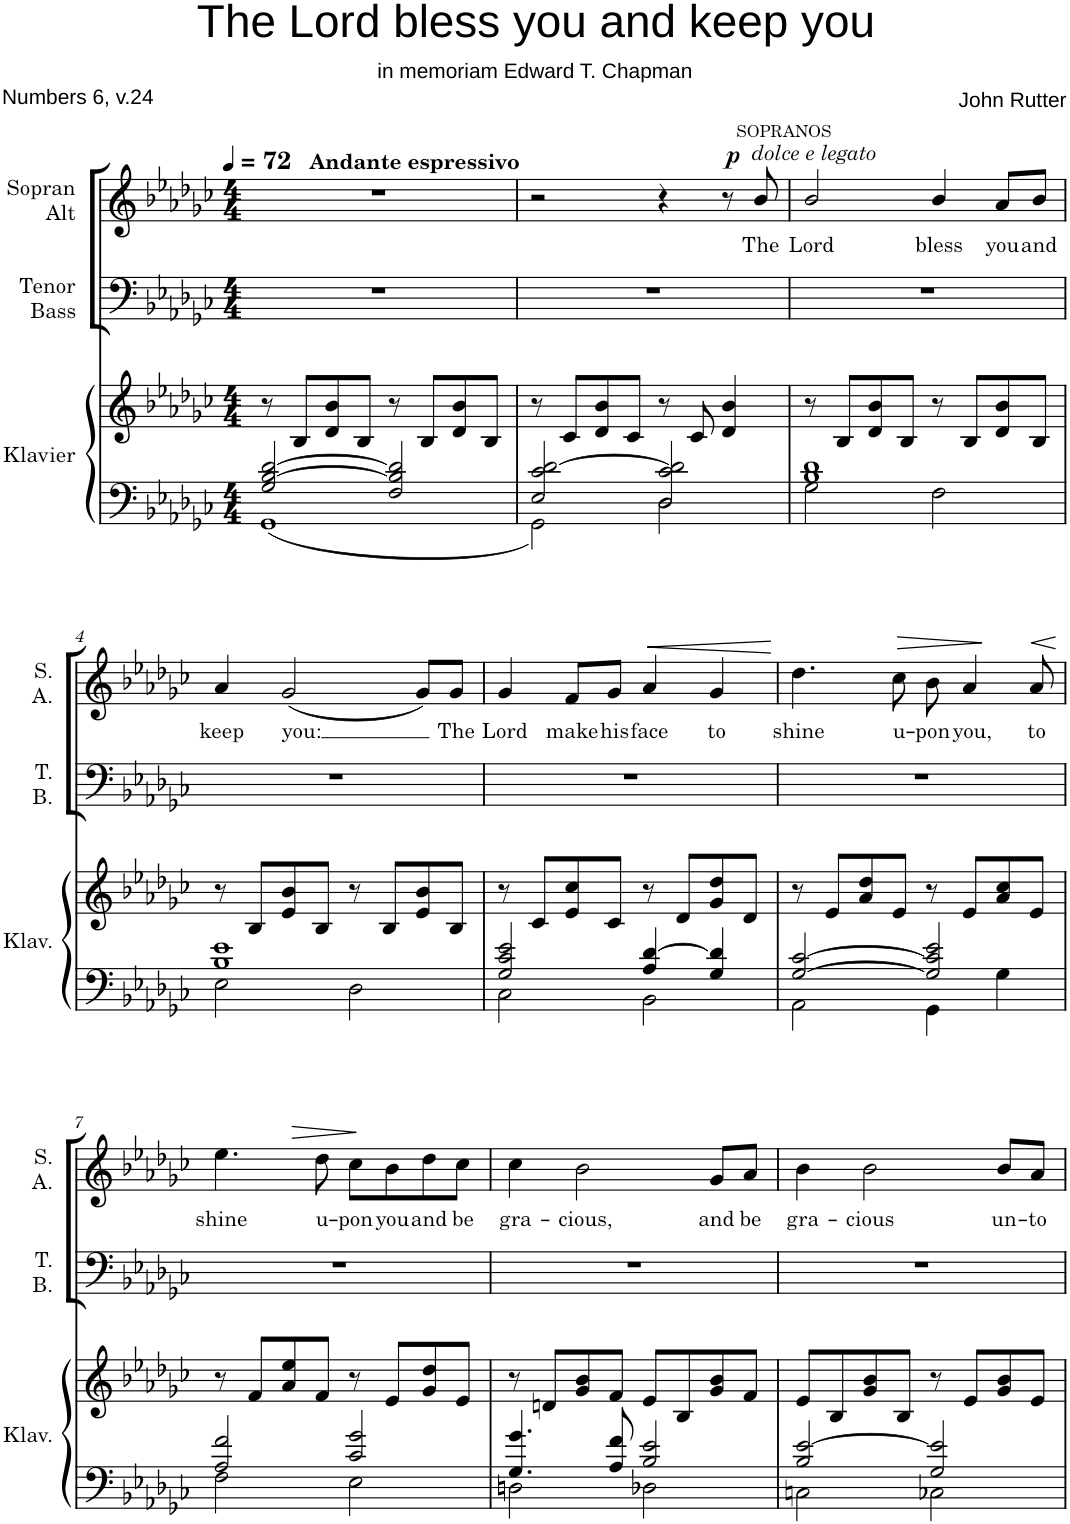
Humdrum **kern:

**kern	**kern	**kern	**kern	**text	**dynam
*part3	*part3	*part2	*part1	*part1	*part1
*staff4	*staff3	*staff2	*staff1	*staff1	*staff1
*I"Klavier	*	*I"Tenor Bass	*I"Sopran Alt	*	*
*I'Klav.	*	*I'T. B.	*I'S. A.	*	*
*clefF4	*clefG2	*clefF4	*clefG2	*	*
*k[b-e-a-d-g-c-]	*k[b-e-a-d-g-c-]	*k[b-e-a-d-g-c-]	*k[b-e-a-d-g-c-]	*	*
*M4/4	*M4/4	*M4/4	*M4/4	*	*
*MM72	*MM72	*MM72	*MM72	*	*
=1	=1	=1	=1	=1	=1
*^	*	*	*	*	*
!	!	!	!	!LO:TX:a:B:t=Andante espressivo	!	!
2G-/ [2B-/ [2d-/	1GG-	8r	1r	1r	.	.
.	.	8B-/L	.	.	.	.
.	.	8d-/ 8b-/	.	.	.	.
.	.	8B-/J	.	.	.	.
2F/ 2B-/] 2d-/]	.	8r	.	.	.	.
.	.	8B-/L	.	.	.	.
.	.	8d-/ 8b-/	.	.	.	.
.	.	8B-/J	.	.	.	.
=2	=2	=2	=2	=2	=2	=2
2E-/ 2c-/ [2d-/	2GG-\	8r	1r	2r	.	.
.	.	8c-/L	.	.	.	.
.	.	8d-/ 8b-/	.	.	.	.
.	.	8c-/J	.	.	.	.
2D-/ 2c-/ 2d-/]	2D-\	8r	.	4r	.	.
.	.	8c-/	.	.	.	.
.	.	4d-/ 4b-/	.	8r	.	.
!	!	!	!	!LO:TX:a:i:t=dolce e legato	!	!
!	!	!	!	!LO:TX:a:t=SOPRANOS	!	!
!	!	!	!	!	!LO:LY:b	!LO:DY:a
.	.	.	.	8b-/	The	p
=3	=3	=3	=3	=3	=3	=3
!	!	!	!	!	!LO:LY:b	!
1B- 1d-	2G-\	8r	1r	2b-/	Lord	.
.	.	8B-/L	.	.	.	.
.	.	8d-/ 8b-/	.	.	.	.
.	.	8B-/J	.	.	.	.
!	!	!	!	!	!LO:LY:b	!
.	2F\	8r	.	4b-/	bless	.
.	.	8B-/L	.	.	.	.
!	!	!	!	!	!LO:LY:b	!
.	.	8d-/ 8b-/	.	8a-/L	you	.
!	!	!	!	!	!LO:LY:b	!
.	.	8B-/J	.	8b-/J	and	.
!!LO:LB:g=z
=4	=4	=4	=4	=4	=4	=4
!	!	!	!	!	!LO:LY:b	!
1B- 1e-	2E-\	8r	1r	4a-/	keep	.
.	.	8B-/L	.	.	.	.
!	!	!	!	!	!LO:LY:b	!
.	.	8e-/ 8b-/	.	(2g-/	you:	.
.	.	8B-/J	.	.	.	.
.	2D-\	8r	.	.	.	.
.	.	8B-/L	.	.	.	.
.	.	8e-/ 8b-/	.	8g-/L)	.	.
!	!	!	!	!	!LO:LY:b	!
.	.	8B-/J	.	8g-/J	The	.
=5	=5	=5	=5	=5	=5	=5
!	!	!	!	!	!LO:LY:b	!
2G-/ 2c-/ 2e-/	2C-\	8r	1r	4g-/	Lord	.
.	.	8c-/L	.	.	.	.
!	!	!	!	!	!LO:LY:b	!
.	.	8e-/ 8cc-/	.	8f/L	make	.
!	!	!	!	!	!LO:LY:b	!
.	.	8c-/J	.	8g-/J	his	.
!	!	!	!	!	!LO:LY:b	!LO:HP:b
4A-/ [4d-/	2BB-\	8r	.	4a-/	face	<
.	.	8d-/L	.	.	.	.
!	!	!	!	!	!LO:LY:b	!
4G-/ 4d-/]	.	8g-/ 8dd-/	.	4g-/	to	.
.	.	8d-/J	.	.	.	.
*v	*v	*	*	*	*	*
.	.	.	.	.	[
=6	=6	=6	=6	=6	=6
*^	*	*	*	*	*
!	!	!	!	!	!LO:LY:b	!
[2G-/ [2c-/	2AA-\	8r	1r	4.dd-\	shine	.
.	.	8e-/L	.	.	.	.
.	.	8a-/ 8dd-/	.	.	.	.
!	!	!	!	!	!LO:LY:b	!LO:HP:b
.	.	8e-/J	.	8cc-\	u-	>
!	!	!	!	!	!LO:LY:b	!
2G-/] 2c-/] 2e-/	4GG-\	8r	.	8b-\	-pon	.
!	!	!	!	!	!LO:LY:b	!
.	.	8e-/L	.	4a-/	you,	.
.	4G-\	8a-/ 8cc-/	.	.	.	.
!	!	!	!	!	!LO:LY:b	!LO:HP:n=1:b
.	.	8e-/J	.	8a-/	to	] <
*v	*v	*	*	*	*	*
.	.	.	.	.	[
!!LO:LB:g=z
=7	=7	=7	=7	=7	=7
*^	*	*	*	*	*
!	!	!	!	!	!LO:LY:b	!
2A-/ 2f/	2F\	8r	1r	4.ee-\	shine	.
.	.	8f/L	.	.	.	.
.	.	8a-/ 8ee-/	.	.	.	.
!	!	!	!	!	!LO:LY:b	!LO:HP:b
.	.	8f/J	.	8dd-\	u-	>
!	!	!	!	!	!LO:LY:b	!
2c-/ 2g-/	2E-\	8r	.	8cc-\L	-pon	.
!	!	!	!	!	!LO:LY:b	!
.	.	8e-/L	.	8b-\	you	]
!	!	!	!	!	!LO:LY:b	!
.	.	8g-/ 8dd-/	.	8dd-\	and	.
!	!	!	!	!	!LO:LY:b	!
.	.	8e-/J	.	8cc-\J	be	.
=8	=8	=8	=8	=8	=8	=8
!	!	!	!	!	!LO:LY:b	!
4.G-/ 4.g-/	2Dn\	8r	1r	4cc-\	gra-	.
.	.	8dn/L	.	.	.	.
!	!	!	!	!	!LO:LY:b	!
.	.	8g-/ 8b-/	.	2b-\	-cious,	.
8A-/ 8f/	.	8f/J	.	.	.	.
2B-/ 2e-/	2D-X\	8e-/L	.	.	.	.
.	.	8B-/	.	.	.	.
!	!	!	!	!	!LO:LY:b	!
.	.	8g-/ 8b-/	.	8g-/L	and	.
!	!	!	!	!	!LO:LY:b	!
.	.	8f/J	.	8a-/J	be	.
=9	=9	=9	=9	=9	=9	=9
!	!	!	!	!	!LO:LY:b	!
2B-/ [2e-/	2Cn\	8e-/L	1r	4b-\	gra-	.
.	.	8B-/	.	.	.	.
!	!	!	!	!	!LO:LY:b	!
.	.	8g-/ 8b-/	.	2b-\	-cious	.
.	.	8B-/J	.	.	.	.
2G-/ 2e-/]	2C-X\	8r	.	.	.	.
.	.	8e-/L	.	.	.	.
!	!	!	!	!	!LO:LY:b	!
.	.	8g-/ 8b-/	.	8b-/L	un-	.
!	!	!	!	!	!LO:LY:b	!
.	.	8e-/J	.	8a-/J	-to	.
*v	*v	*	*	*	*	*
=	=	=	=	=	=
*-	*-	*-	*-	*-	*-
